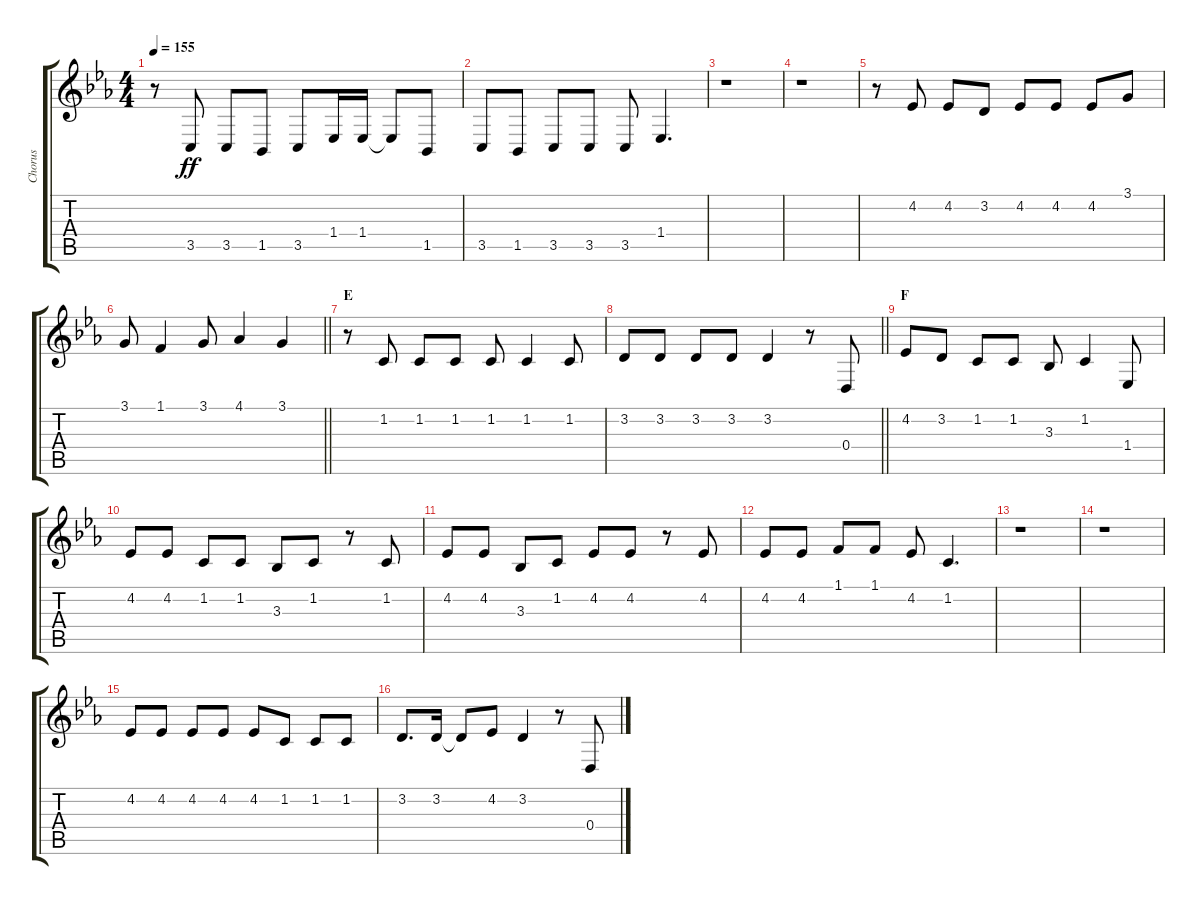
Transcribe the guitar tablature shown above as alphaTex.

\track ("Chorus" "Chorus") {instrument voiceoohs}
\staff {score tabs}
\tuning (E4 B3 G3 D3 A2 E2) {hide}
\ts (4 4)
\tempo 155
\clef g2
\ks eb
r.8{dy ff} 3.5.8 3.5.8 1.5.8 3.5.8 1.4.16 1.4.16 1.4{t}.8 1.5.8 |
3.5.8 1.5.8 3.5.8 3.5.8 3.5.8 1.4.4{d} |
r.1 |
r.1 |
r.8 4.2.8 4.2.8 3.2.8 4.2.8 4.2.8 4.2.8 3.1.8 |
\barLineRight lightlight
3.1.8 1.1.4 3.1.8 4.1.4 3.1.4 |
\section ("" "E")
r.8 1.2.8 1.2.8 1.2.8 1.2.8 1.2.4 1.2.8 |
\barLineRight lightlight
3.2.8 3.2.8 3.2.8 3.2.8 3.2.4 r.8 0.4.8 |
\section ("" "F")
4.2.8 3.2.8 1.2.8 1.2.8 3.3.8 1.2.4 1.4.8 |
4.2.8 4.2.8 1.2.8 1.2.8 3.3.8 1.2.8 r.8 1.2.8 |
4.2.8 4.2.8 3.3.8 1.2.8 4.2.8 4.2.8 r.8 4.2.8 |
4.2.8 4.2.8 1.1.8 1.1.8 4.2.8 1.2.4{d} |
r.1 |
r.1 |
4.2.8 4.2.8 4.2.8 4.2.8 4.2.8 1.2.8 1.2.8 1.2.8 |
3.2.8{d} 3.2.16 3.2{t}.8 4.2.8 3.2.4 r.8 0.4.8
